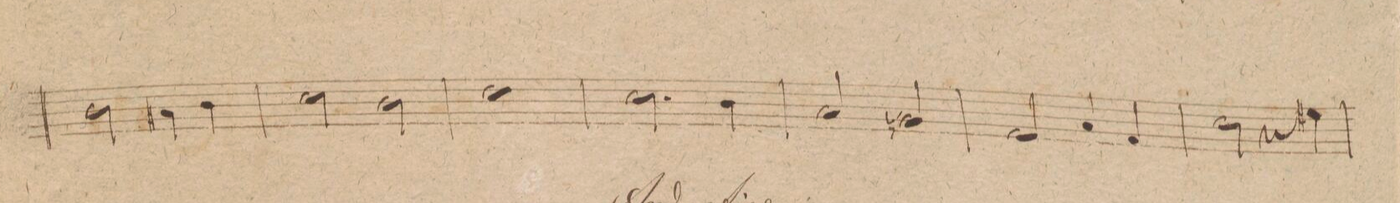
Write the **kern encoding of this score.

**kern	**dynam
*I"Trombone Baſso.	*
*clefF4	*
*k[]	*
*met(c|)	*
*M2/2	*
2D\	.
4C#X\	.
4D\	.
=50	=50
2E\	.
2D\	.
=51	=51
1F	.
=52	=52
2.E\	.
4D\	.
=53	=53
2C/	.
2BBn/	.
=54	=54
2AA/	.
4C/	.
4AA/	.
=55	=55
2E\	.
4r	.
4G#X\	.
=56	=56
*-	*-
